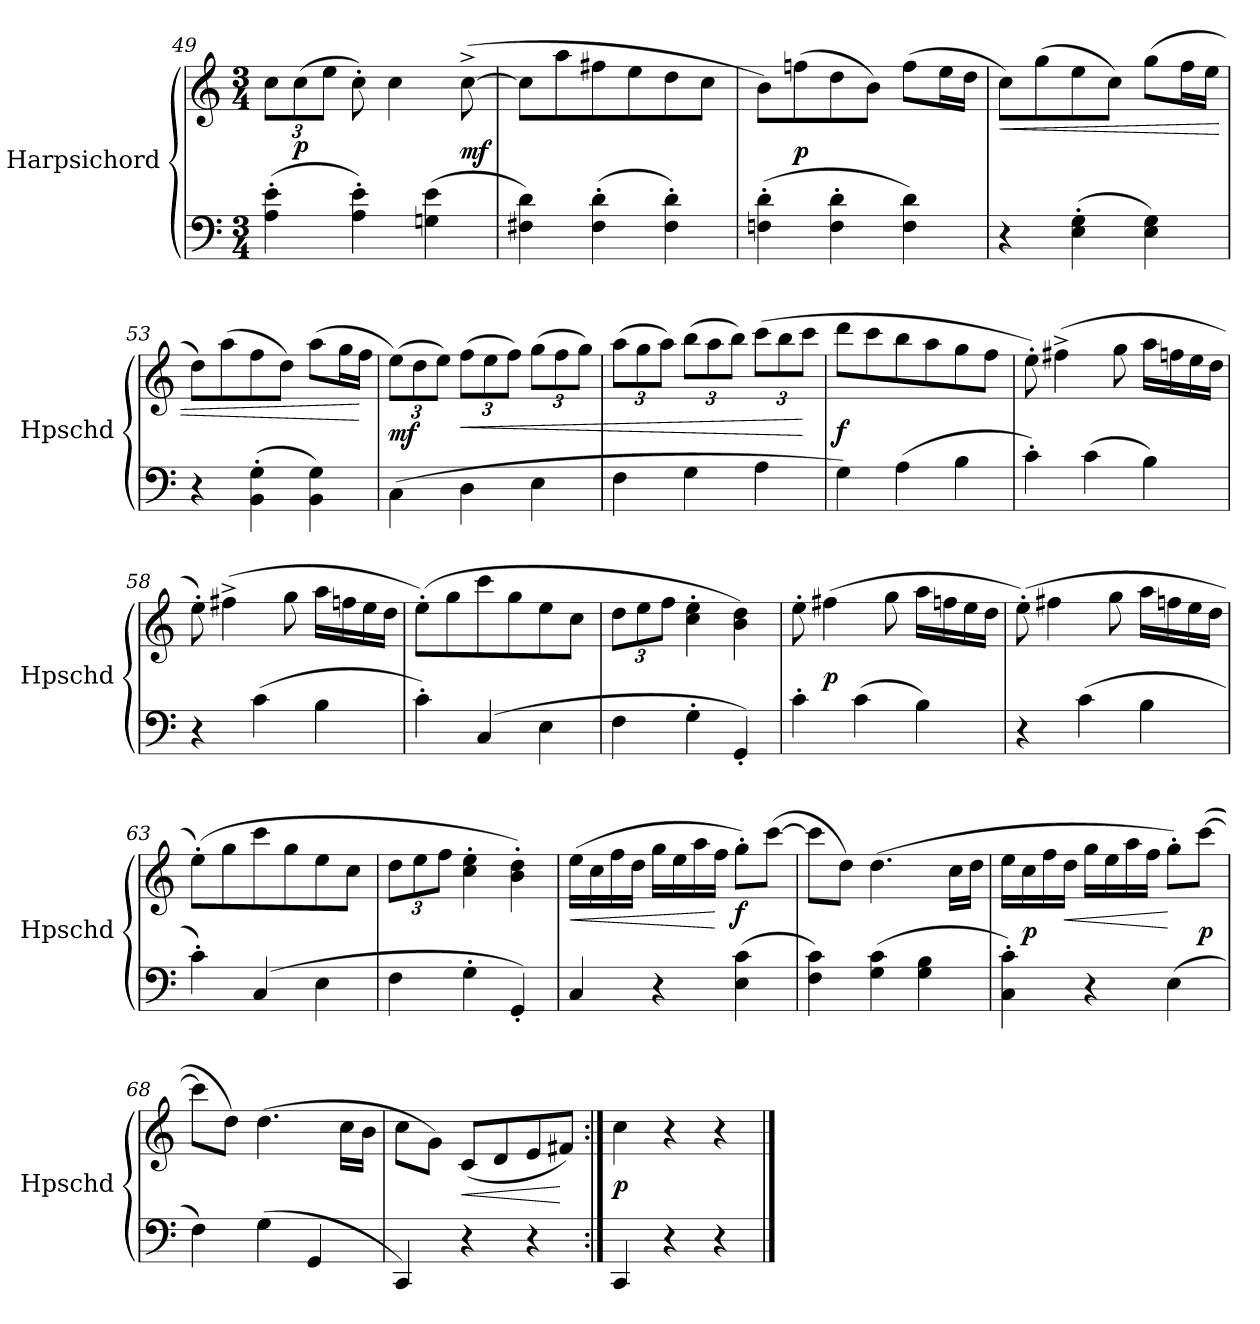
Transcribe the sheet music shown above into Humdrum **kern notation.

**kern	**kern	**dynam
*part1	*part1	*part1
*staff2	*staff1	*staff1/2
*I"Harpsichord	*	*
*I'Hpschd	*	*
*clefF4	*clefG2	*
*k[]	*k[]	*
*C:	*C:	*
*M3/4	*M3/4	*
=49	=49	=49
(4A'\ 4e'\	12cc\L	.
.	(12cc\	p
.	12ee\J	.
4A'\ 4e'\)	8cc'\)	.
.	4cc\	.
(4Gn\ 4e\	.	.
.	([8cc^\	mf
=50	=50	=50
4F#X\ 4d\)	8cc\L]	.
.	8aa\	.
(4F#'\ 4d'\	8ff#X\	.
.	8ee\	.
4F#'\ 4d'\)	8dd\	.
.	8cc\J	.
=51	=51	=51
(4Fn'\ 4d'\	8b\L)	.
.	(8ffn\	p
4F'\ 4d'\	8dd\	.
.	8b\J)	.
4F\ 4d\)	(8ff\L	.
.	16ee\L	.
.	16dd\JJ	.
=52	=52	=52
!	!	!LO:HP:b
4r	8cc\L)	<
.	(8gg\	.
(4E'\ 4G'\	8ee\	.
.	8cc\J)	.
4E\ 4G\)	(8gg\L	.
.	16ff\L	.
.	16ee\JJ	.
=53	=53	=53
4r	8dd\L)	.
.	(8aa\	.
(4BB'\ 4G'\	8ff\	.
.	8dd\J)	.
4BB\ 4G\)	(8aa\L	.
.	16gg\L	.
.	16ff\JJ	[
=54	=54	=54
(4C\	(12ee\L)	mf
.	12dd\	.
.	12ee\J)	.
!	!	!LO:HP:b
4D\	(12ff\L	<
.	12ee\	.
.	12ff\J)	.
4E\	(12gg\L	.
.	12ff\	.
.	12gg\J)	.
=55	=55	=55
4F\	(12aa\L	.
.	12gg\	.
.	12aa\J)	.
4G\	(12bb\L	.
.	12aa\	.
.	12bb\J)	.
4A\	(12ccc\L	.
.	12bb\	.
.	12ccc\J	[
=56	=56	=56
4G\)	8ddd\L	f
.	8ccc\	.
(4A\	8bb\	.
.	8aa\	.
4B\	8gg\	.
.	8ff\J	.
=57	=57	=57
4c'\)	8ee'\)	.
.	(4ff#X^\	.
(4c\	.	.
.	8gg\	.
4B\)	16aa\LL	.
.	16ffn\	.
.	16ee\	.
.	16dd\JJ	.
=58	=58	=58
4r	8ee'\)	.
.	(4ff#X^\	.
(4c\	.	.
.	8gg\	.
4B\	16aa\LL	.
.	16ffn\	.
.	16ee\	.
.	16dd\JJ	.
=59	=59	=59
4c'\)	(8ee'\L)	.
.	8gg\	.
(4C/	8ccc\	.
.	8gg\	.
4E\	8ee\	.
.	8cc\J	.
=60	=60	=60
4F\	12dd\L	.
.	12ee\	.
.	12ff\J	.
4G'\	4cc'\ 4ee'\	.
4GG'/)	4b\ 4dd\)	.
=61	=61	=61
4c'\	8ee'\	.
.	(4ff#X\	p
(4c\	.	.
.	8gg\	.
4B\)	16aa\LL	.
.	16ffn\	.
.	16ee\	.
.	16dd\JJ	.
=62	=62	=62
4r	(8ee'\)	.
.	4ff#X\	.
(4c\	.	.
.	8gg\	.
4B\	16aa\LL	.
.	16ffn\	.
.	16ee\	.
.	16dd\JJ	.
=63	=63	=63
4c'\)	(8ee'\L)	.
.	8gg\	.
(4C/	8ccc\	.
.	8gg\	.
4E\	8ee\	.
.	8cc\J	.
=64	=64	=64
4F\	12dd\L	.
.	12ee\	.
.	12ff\J	.
4G'\	4cc'\ 4ee'\	.
4GG'/)	4b'\ 4dd'\)	.
=65	=65	=65
!	!	!LO:HP:b
4C/	(16ee\LL	<
.	16cc\	.
.	16ff\	.
.	16dd\JJ	.
4r	16gg\LL	.
.	16ee\	.
.	16aa\	.
.	16ff\JJ	[
(4E\ 4c\	8gg'\L)	f
.	([8ccc\J	.
=66	=66	=66
4F\ 4c\)	8ccc\L]	.
.	8dd\J)	.
(4G\ 4c\	(4.dd\	.
4G\ 4B\	.	.
.	16cc\LL	.
.	16dd\JJ	.
=67	=67	=67
4C'\ 4c'\)	16ee\LL	.
.	16cc\	p
.	16ff\	.
!	!	!LO:HP:b
.	16dd\JJ	<
4r	16gg\LL	.
.	16ee\	.
.	16aa\	.
.	16ff\JJ	.
(4E\	8gg'\L)	[
.	([8ccc\J	p
=68	=68	=68
4F\)	8ccc\L]	.
.	8dd\J)	.
(4G\	(4.dd\	.
4GG/	.	.
.	16cc\LL	.
.	16b\JJ	.
=69	=69	=69
4CC/)	8cc\L	.
.	8g\J)	.
!	!	!LO:HP:b
4r	(8c/L	<
.	8d/	.
4r	8e/	.
.	8f#X/J)	[
=70:|!	=70:|!	=70:|!
4CC/	4cc\	p
4r	4r	.
4r	4r	.
==	==	==
*-	*-	*-
